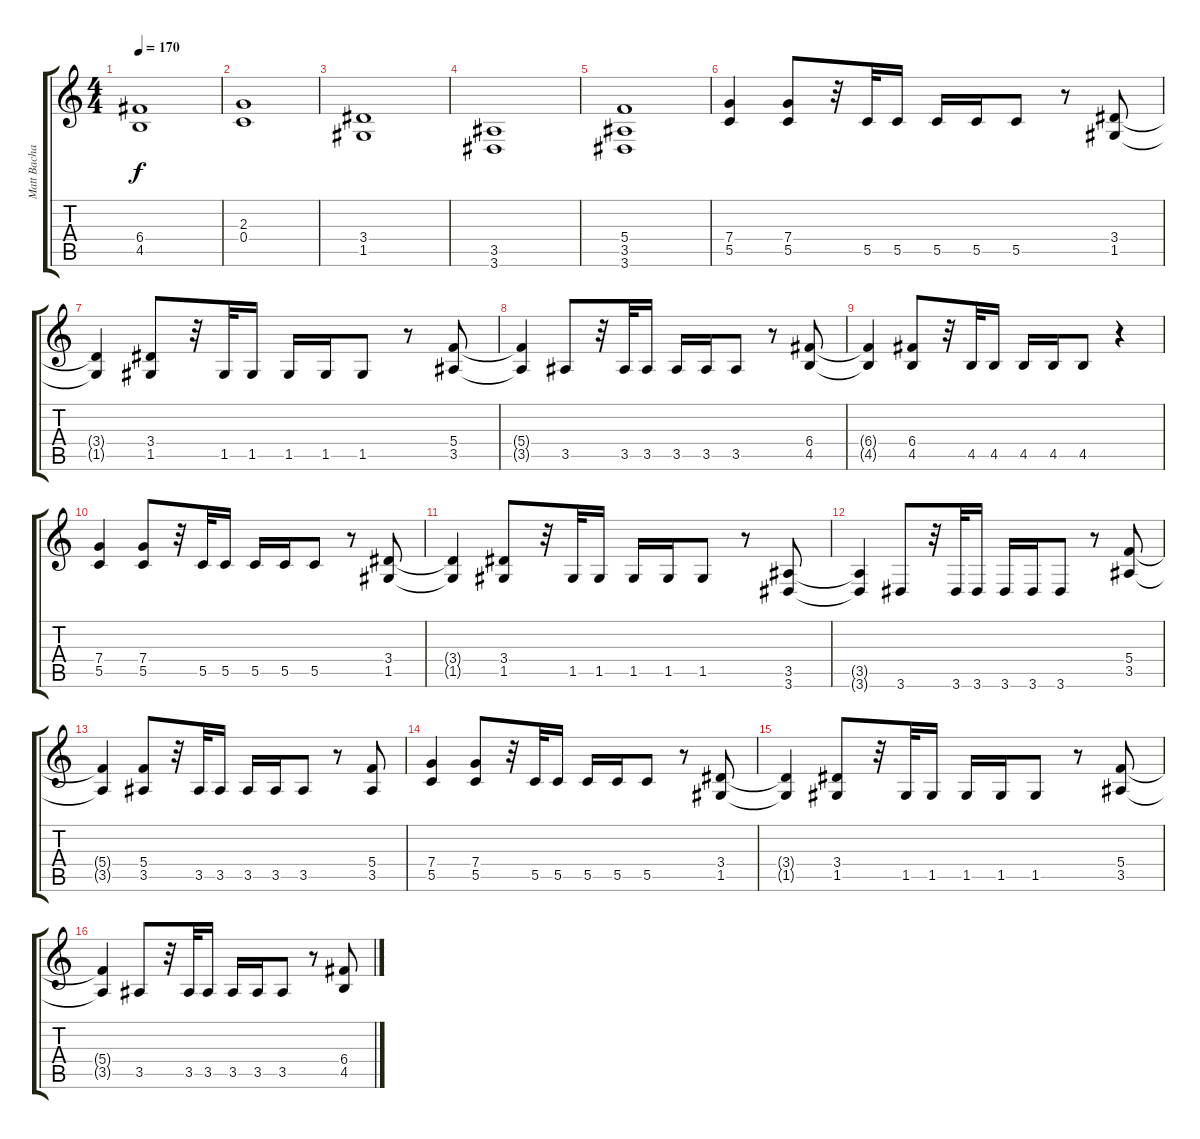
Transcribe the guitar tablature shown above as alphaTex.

\track ("Matt Bachand" "Matt Bacha") {instrument distortionguitar}
\staff {score tabs}
\tuning (D4 A3 F3 C3 G2 C2) {hide}
\ts (4 4)
\tempo 170
\clef g2
\ks c
(6.4 4.5).1{dy f} |
(2.3 0.4).1 |
(3.4 1.5).1 |
(3.5 3.6).1 |
(5.4 3.5 3.6).1 |
(7.4 5.5).4 (7.4 5.5).8 r.32 5.5.32 5.5.16 5.5.16 5.5.16 5.5.8 r.8 (3.4 1.5).8 |
(3.4{t} 1.5{t}).4 (3.4 1.5).8 r.32 1.5.32 1.5.16 1.5.16 1.5.16 1.5.8 r.8 (5.4 3.5).8 |
(5.4{t} 3.5{t}).4 3.5.8 r.32 3.5.32 3.5.16 3.5.16 3.5.16 3.5.8 r.8 (6.4 4.5).8 |
(6.4{t} 4.5{t}).4 (6.4 4.5).8 r.32 4.5.32 4.5.16 4.5.16 4.5.16 4.5.8 r.4 |
(7.4 5.5).4 (7.4 5.5).8 r.32 5.5.32 5.5.16 5.5.16 5.5.16 5.5.8 r.8 (3.4 1.5).8 |
(3.4{t} 1.5{t}).4 (3.4 1.5).8 r.32 1.5.32 1.5.16 1.5.16 1.5.16 1.5.8 r.8 (3.5 3.6).8 |
(3.5{t} 3.6{t}).4 3.6.8 r.32 3.6.32 3.6.16 3.6.16 3.6.16 3.6.8 r.8 (5.4 3.5).8 |
(5.4{t} 3.5{t}).4 (5.4 3.5).8 r.32 3.5.32 3.5.16 3.5.16 3.5.16 3.5.8 r.8 (5.4 3.5).8 |
(7.4 5.5).4 (7.4 5.5).8 r.32 5.5.32 5.5.16 5.5.16 5.5.16 5.5.8 r.8 (3.4 1.5).8 |
(3.4{t} 1.5{t}).4 (3.4 1.5).8 r.32 1.5.32 1.5.16 1.5.16 1.5.16 1.5.8 r.8 (5.4 3.5).8 |
(5.4{t} 3.5{t}).4 3.5.8 r.32 3.5.32 3.5.16 3.5.16 3.5.16 3.5.8 r.8 (6.4 4.5).8
